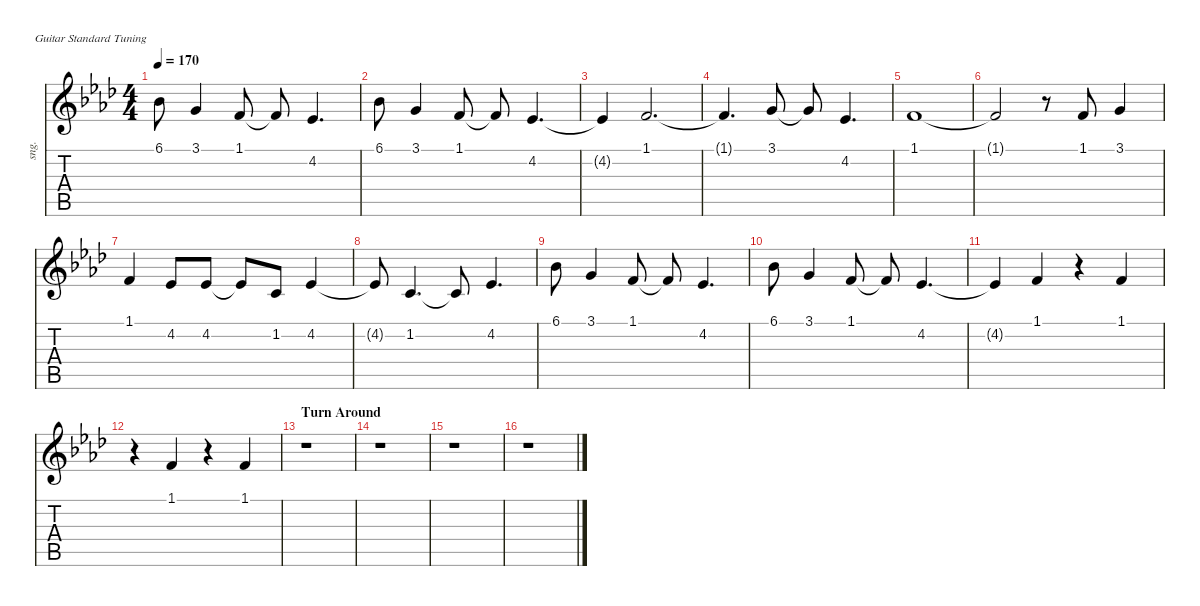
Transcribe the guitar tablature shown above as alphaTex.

\defaultSystemsLayout 4
\hideDynamics
\bracketExtendMode nobrackets
\otherSystemsTrackNameOrientation horizontal
\track ("Singer" "sng.") {instrument voiceoohs}
\staff {score tabs}
\tuning (E4 B3 G3 D3 A2 E2)
\ts (4 4)
\tempo 170
\clef g2
\ks fminor
6.1{acc b}.8{dy fff beam Down} 3.1{acc forcenatural}.4{beam Up} 1.1{acc forcenatural}.8{beam Up} 1.1{t acc forcenatural}.8{beam Up} 4.2{acc b}.4{d beam Up} |
6.1{acc b}.8{beam Down} 3.1{acc forcenatural}.4{beam Up} 1.1{acc forcenatural}.8{beam Up} 1.1{t acc forcenatural}.8{beam Up} 4.2{acc b}.4{d beam Up} |
4.2{t acc b}.4{beam Up} 1.1{acc forcenatural}.2{d beam Up} |
1.1{t acc forcenatural}.4{d beam Up} 3.1{acc forcenatural}.8{beam Up} 3.1{t acc forcenatural}.8{beam Up} 4.2{acc b}.4{d beam Up} |
1.1{acc forcenatural}.1{beam Up} |
1.1{t acc forcenatural}.2{beam Up} r.8{beam Up} 1.1{acc forcenatural}.8{beam Up} 3.1{acc forcenatural}.4{beam Up} |
1.1{acc forcenatural}.4{beam Up} 4.2{acc b}.8{beam Up} 4.2{acc b}.8{beam Up} 4.2{t acc b}.8{beam Up} 1.2{acc forcenatural}.8{beam Up} 4.2{acc b}.4{beam Up} |
4.2{t acc b}.8{beam Up} 1.2{acc forcenatural}.4{d beam Up} 1.2{t acc forcenatural}.8{beam Up} 4.2{acc b}.4{d beam Up} |
6.1{acc b}.8{beam Down} 3.1{acc forcenatural}.4{beam Up} 1.1{acc forcenatural}.8{beam Up} 1.1{t acc forcenatural}.8{beam Up} 4.2{acc b}.4{d beam Up} |
6.1{acc b}.8{beam Down} 3.1{acc forcenatural}.4{beam Up} 1.1{acc forcenatural}.8{beam Up} 1.1{t acc forcenatural}.8{beam Up} 4.2{acc b}.4{d beam Up} |
4.2{t acc b}.4{beam Up} 1.1{acc forcenatural}.4{beam Up} r.4{beam Up} 1.1{acc forcenatural}.4{beam Up} |
r.4{beam Down} 1.1{acc forcenatural}.4{beam Up} r.4{beam Up} 1.1{acc forcenatural}.4{beam Up} |
\section ("" "Turn Around")
r.1{beam Down} |
r.1{beam Down} |
r.1{beam Down} |
r.1{beam Down}
